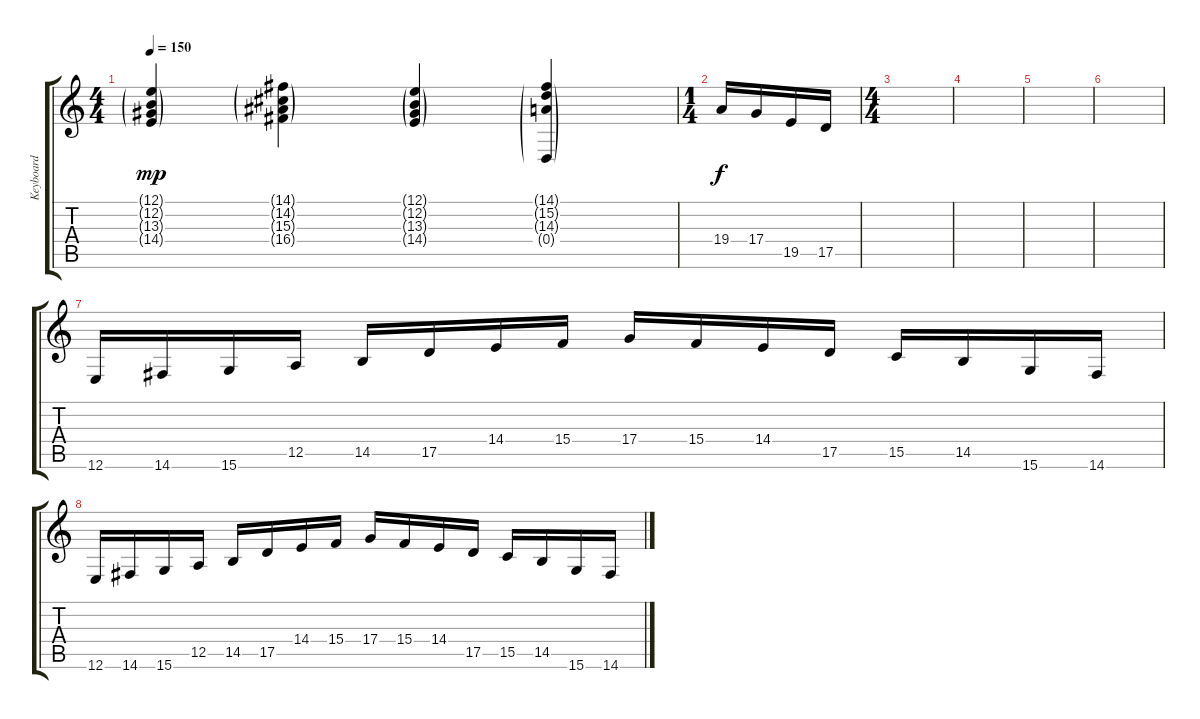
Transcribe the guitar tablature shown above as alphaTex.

\track ("Keyboard" "Keyboard") {instrument churchorgan}
\staff {score tabs}
\tuning (E4 B3 G3 D3 A2 E2) {hide}
\ts (4 4)
\tempo 150
\clef g2
\ks c
(12.1{g} 12.2{g} 13.3{g} 14.4{g}).4{dy mp} (14.1{g} 14.2{g} 15.3{g} 16.4{g}).4 (12.1{g} 12.2{g} 13.3{g} 14.4{g}).4 (14.1{g} 15.2{g} 14.3{g} 0.4{g}).4 |
\ts (1 4)
19.4.16{dy f} 17.4.16 19.5.16 17.5.16 |
\ts (4 4)
|
|
|
|
12.6.16 14.6.16 15.6.16 12.5.16 14.5.16 17.5.16 14.4.16 15.4.16 17.4.16 15.4.16 14.4.16 17.5.16 15.5.16 14.5.16 15.6.16 14.6.16 |
12.6.16 14.6.16 15.6.16 12.5.16 14.5.16 17.5.16 14.4.16 15.4.16 17.4.16 15.4.16 14.4.16 17.5.16 15.5.16 14.5.16 15.6.16 14.6.16
